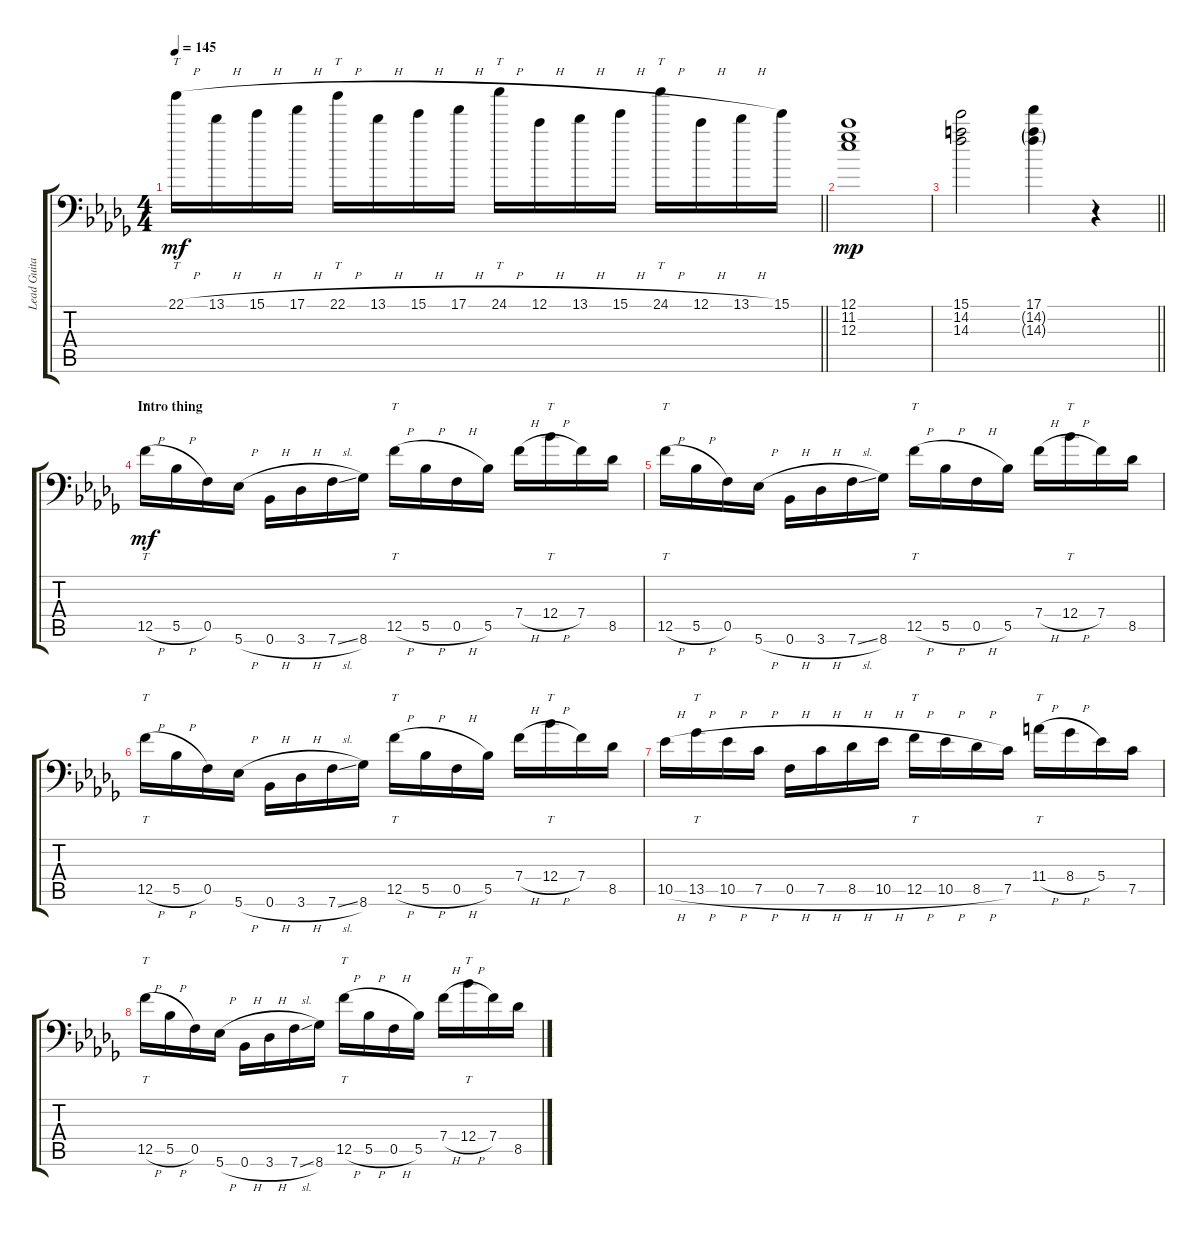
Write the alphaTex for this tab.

\track ("Lead Guitar" "Lead Guita") {instrument distortionguitar}
\staff {score tabs}
\tuning (C4 G3 Eb3 Bb2 F2 Bb1) {hide}
\ts (4 4)
\tempo 145
\clef f4
\barLineRight lightlight
\ks bbminor
22.1{h}.16{tt dy mf} 13.1{h}.16 15.1{h}.16 17.1{h}.16 22.1{h}.16{tt} 13.1{h}.16 15.1{h}.16 17.1{h}.16 24.1{h}.16{tt} 12.1{h}.16 13.1{h}.16 15.1{h}.16 24.1{h}.16{tt} 12.1{h}.16 13.1{h}.16 15.1.16 |
(12.1 11.2 12.3).1{dy mp} |
\barLineRight lightlight
(15.1 14.2 14.3).2 (17.1 14.2{g} 14.3{g}).4 r.4 |
\section ("" "Intro thing")
12.5{h}.16{tt dy mf} 5.5{h}.16 0.5.16 5.6{h}.16 0.6{h}.16 3.6{h}.16 7.6{sl}.16 8.6.16 12.5{h}.16{tt} 5.5{h}.16 0.5{h}.16 5.5.16 7.4{h}.16 12.4{h}.16{tt} 7.4.16 8.5.16 |
12.5{h}.16{tt} 5.5{h}.16 0.5.16 5.6{h}.16 0.6{h}.16 3.6{h}.16 7.6{sl}.16 8.6.16 12.5{h}.16{tt} 5.5{h}.16 0.5{h}.16 5.5.16 7.4{h}.16 12.4{h}.16{tt} 7.4.16 8.5.16 |
12.5{h}.16{tt} 5.5{h}.16 0.5.16 5.6{h}.16 0.6{h}.16 3.6{h}.16 7.6{sl}.16 8.6.16 12.5{h}.16{tt} 5.5{h}.16 0.5{h}.16 5.5.16 7.4{h}.16 12.4{h}.16{tt} 7.4.16 8.5.16 |
10.5{h}.16 13.5{h}.16{tt} 10.5{h}.16 7.5{h}.16 0.5{h}.16 7.5{h}.16 8.5{h}.16 10.5{h}.16 12.5{h}.16{tt} 10.5{h}.16 8.5{h}.16 7.5.16 11.4{h}.16{tt} 8.4{h}.16 5.4.16 7.5.16 |
12.5{h}.16{tt} 5.5{h}.16 0.5.16 5.6{h}.16 0.6{h}.16 3.6{h}.16 7.6{sl}.16 8.6.16 12.5{h}.16{tt} 5.5{h}.16 0.5{h}.16 5.5.16 7.4{h}.16 12.4{h}.16{tt} 7.4.16 8.5.16
